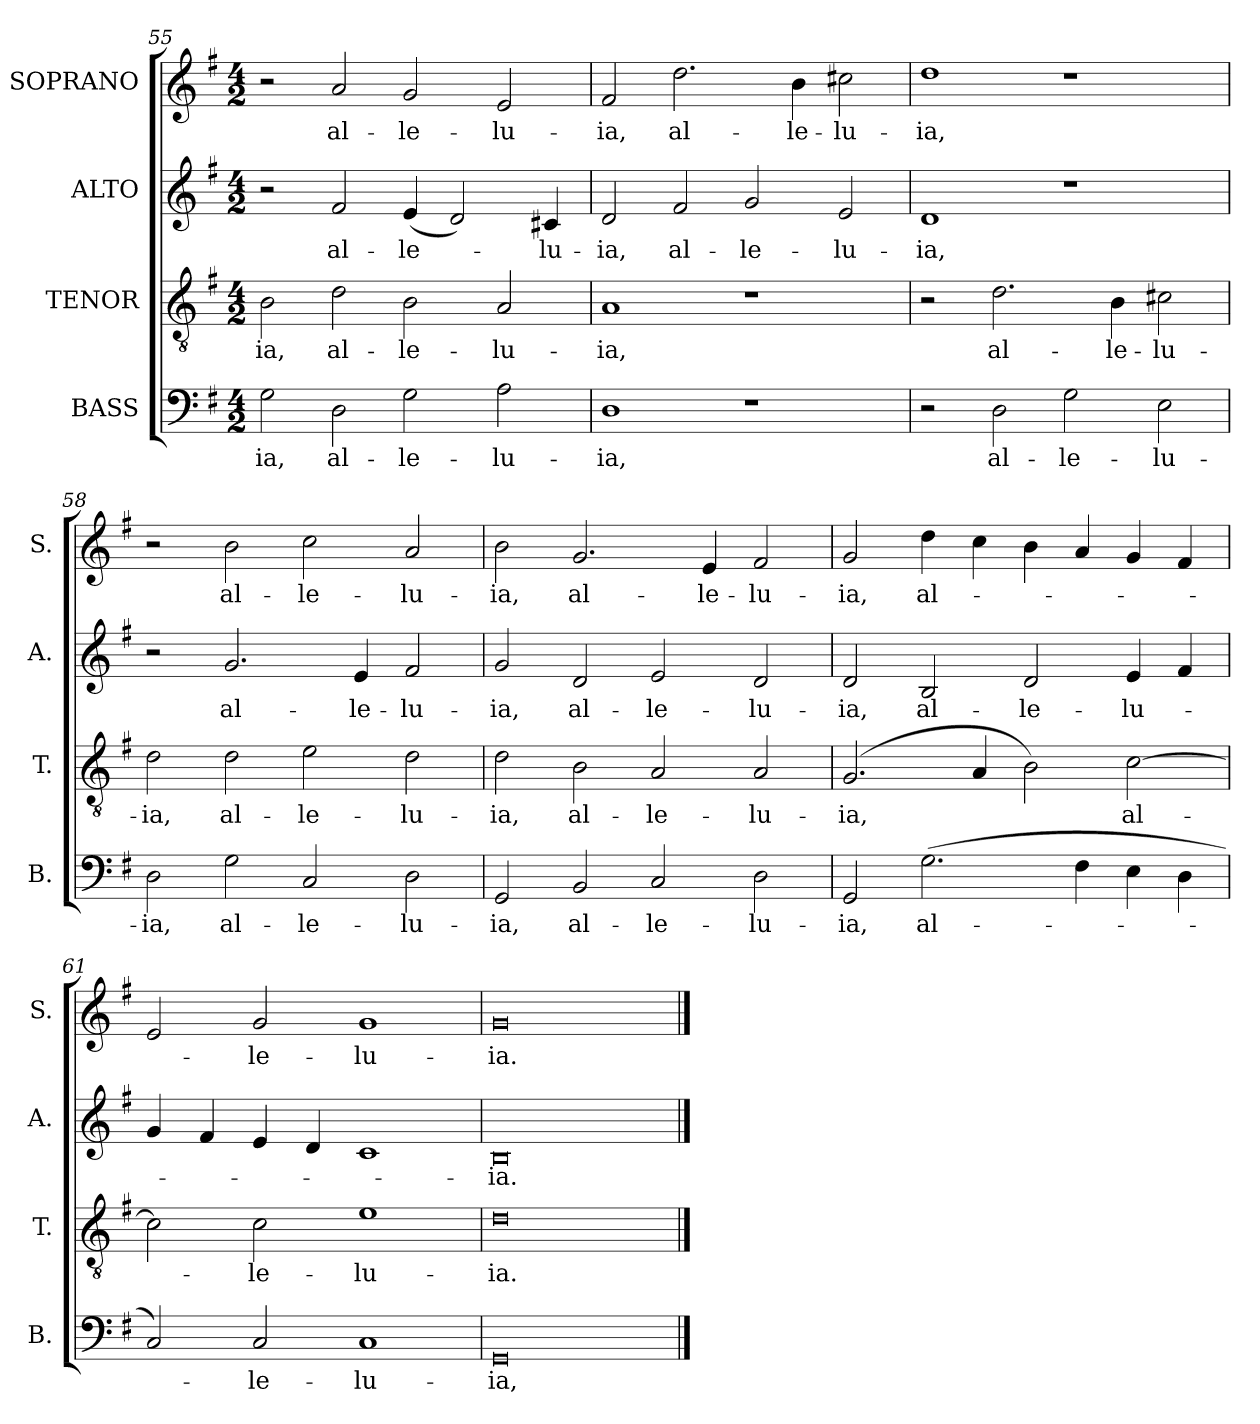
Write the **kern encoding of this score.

**kern	**text	**kern	**text	**kern	**text	**kern	**text
*part4	*part4	*part3	*part3	*part2	*part2	*part1	*part1
*staff4	*staff4	*staff3	*staff3	*staff2	*staff2	*staff1	*staff1
*I"BASS	*	*I"TENOR	*	*I"ALTO	*	*I"SOPRANO	*
*I'B.	*	*I'T.	*	*I'A.	*	*I'S.	*
*clefF4	*	*clefGv2	*	*clefG2	*	*clefG2	*
*	*	*ITrd7c12	*	*	*	*	*
*k[f#]	*	*k[f#]	*	*k[f#]	*	*k[f#]	*
*G:	*	*G:	*	*G:	*	*G:	*
*M4/2	*	*M4/2	*	*M4/2	*	*M4/2	*
=55	=55	=55	=55	=55	=55	=55	=55
!	!LO:LY:b	!	!LO:LY:b	!	!	!	!
2G\	-ia,	2BB\	-ia,	2r	.	2r	.
!	!LO:LY:b	!	!LO:LY:b	!	!LO:LY:b	!	!LO:LY:b
2D\	al-	2D\	al-	2f#/	al-	2a/	al-
!	!LO:LY:b	!	!LO:LY:b	!	!LO:LY:b	!	!LO:LY:b
2G\	-le-	2BB\	-le-	(<4e/	-le-	2g/	-le-
.	.	.	.	2d/)	.	.	.
!	!LO:LY:b	!	!LO:LY:b	!	!	!	!LO:LY:b
2A\	-lu-	2AA/	-lu-	.	.	2e/	-lu-
!	!	!	!	!	!LO:LY:b	!	!
.	.	.	.	4c#X/	-lu-	.	.
=56	=56	=56	=56	=56	=56	=56	=56
!	!LO:LY:b	!	!LO:LY:b	!	!LO:LY:b	!	!LO:LY:b
1D	-ia,	1AA	-ia,	2d/	-ia,	2f#/	-ia,
!	!	!	!	!	!LO:LY:b	!	!LO:LY:b
.	.	.	.	2f#/	al-	2.dd\	al-
!	!	!	!	!	!LO:LY:b	!	!
1r	.	1r	.	2g/	-le-	.	.
!	!	!	!	!	!	!	!LO:LY:b
.	.	.	.	.	.	4b\	-le-
!	!	!	!	!	!LO:LY:b	!	!LO:LY:b
.	.	.	.	2e/	-lu-	2cc#X\	-lu-
!!LO:PB:g=z
=57	=57	=57	=57	=57	=57	=57	=57
!	!	!	!	!	!LO:LY:b	!	!LO:LY:b
2r	.	2r	.	1d	-ia,	1dd	-ia,
!	!LO:LY:b	!	!LO:LY:b	!	!	!	!
2D\	al-	2.D\	al-	.	.	.	.
!	!LO:LY:b	!	!	!	!	!	!
2G\	-le-	.	.	1r	.	1r	.
!	!	!	!LO:LY:b	!	!	!	!
.	.	4BB\	-le-	.	.	.	.
!	!LO:LY:b	!	!LO:LY:b	!	!	!	!
2E\	-lu-	2C#X\	-lu-	.	.	.	.
!!LO:LB:g=z
=58	=58	=58	=58	=58	=58	=58	=58
!	!LO:LY:b	!	!LO:LY:b	!	!	!	!
2D\	-ia,	2D\	-ia,	2r	.	2r	.
!	!LO:LY:b	!	!LO:LY:b	!	!LO:LY:b	!	!LO:LY:b
2G\	al-	2D\	al-	2.g/	al-	2b\	al-
!	!LO:LY:b	!	!LO:LY:b	!	!	!	!LO:LY:b
2C/	-le-	2E\	-le-	.	.	2cc\	-le-
!	!	!	!	!	!LO:LY:b	!	!
.	.	.	.	4e/	-le-	.	.
!	!LO:LY:b	!	!LO:LY:b	!	!LO:LY:b	!	!LO:LY:b
2D\	-lu-	2D\	-lu-	2f#/	-lu-	2a/	-lu-
=59	=59	=59	=59	=59	=59	=59	=59
!	!LO:LY:b	!	!LO:LY:b	!	!LO:LY:b	!	!LO:LY:b
2GG/	-ia,	2D\	-ia,	2g/	-ia,	2b\	-ia,
!	!LO:LY:b	!	!LO:LY:b	!	!LO:LY:b	!	!LO:LY:b
2BB/	al-	2BB\	al-	2d/	al-	2.g/	al-
!	!LO:LY:b	!	!LO:LY:b	!	!LO:LY:b	!	!
2C/	-le-	2AA/	-le-	2e/	-le-	.	.
!	!	!	!	!	!	!	!LO:LY:b
.	.	.	.	.	.	4e/	-le-
!	!LO:LY:b	!	!LO:LY:b	!	!LO:LY:b	!	!LO:LY:b
2D\	-lu-	2AA/	-lu-	2d/	-lu-	2f#/	-lu-
=60	=60	=60	=60	=60	=60	=60	=60
!	!LO:LY:b	!	!LO:LY:b	!	!LO:LY:b	!	!LO:LY:b
2GG/	-ia,	(>2.GG/	-ia,	2d/	-ia,	2g/	-ia,
!	!LO:LY:b	!	!	!	!LO:LY:b	!	!LO:LY:b
(>2.G\	al-	.	.	2B/	al-	4dd\	al-
.	.	4AA/	.	.	.	4cc\	.
!	!	!	!	!	!LO:LY:b	!	!
.	.	2BB\)	.	2d/	-le-	4b\	.
4F#\	.	.	.	.	.	4a/	.
!	!	!	!LO:LY:b	!	!LO:LY:b	!	!
4E\	.	[2C\	al-	4e/	-lu-	4g/	.
4D\	.	.	.	4f#/	.	4f#/	.
=61	=61	=61	=61	=61	=61	=61	=61
2C/)	.	2C\]	.	4g/	.	2e/	.
.	.	.	.	4f#/	.	.	.
!	!LO:LY:b	!	!LO:LY:b	!	!	!	!LO:LY:b
2C/	-le-	2C\	-le-	4e/	.	2g/	-le-
.	.	.	.	4d/	.	.	.
!	!LO:LY:b	!	!LO:LY:b	!	!	!	!LO:LY:b
1C	-lu-	1E	-lu-	1c	.	1g	-lu-
=62	=62	=62	=62	=62	=62	=62	=62
!	!LO:LY:b	!	!LO:LY:b	!	!LO:LY:b	!	!LO:LY:b
0GG	-ia,	0D	-ia.	0B	-ia.	0g	-ia.
==	==	==	==	==	==	==	==
*-	*-	*-	*-	*-	*-	*-	*-
